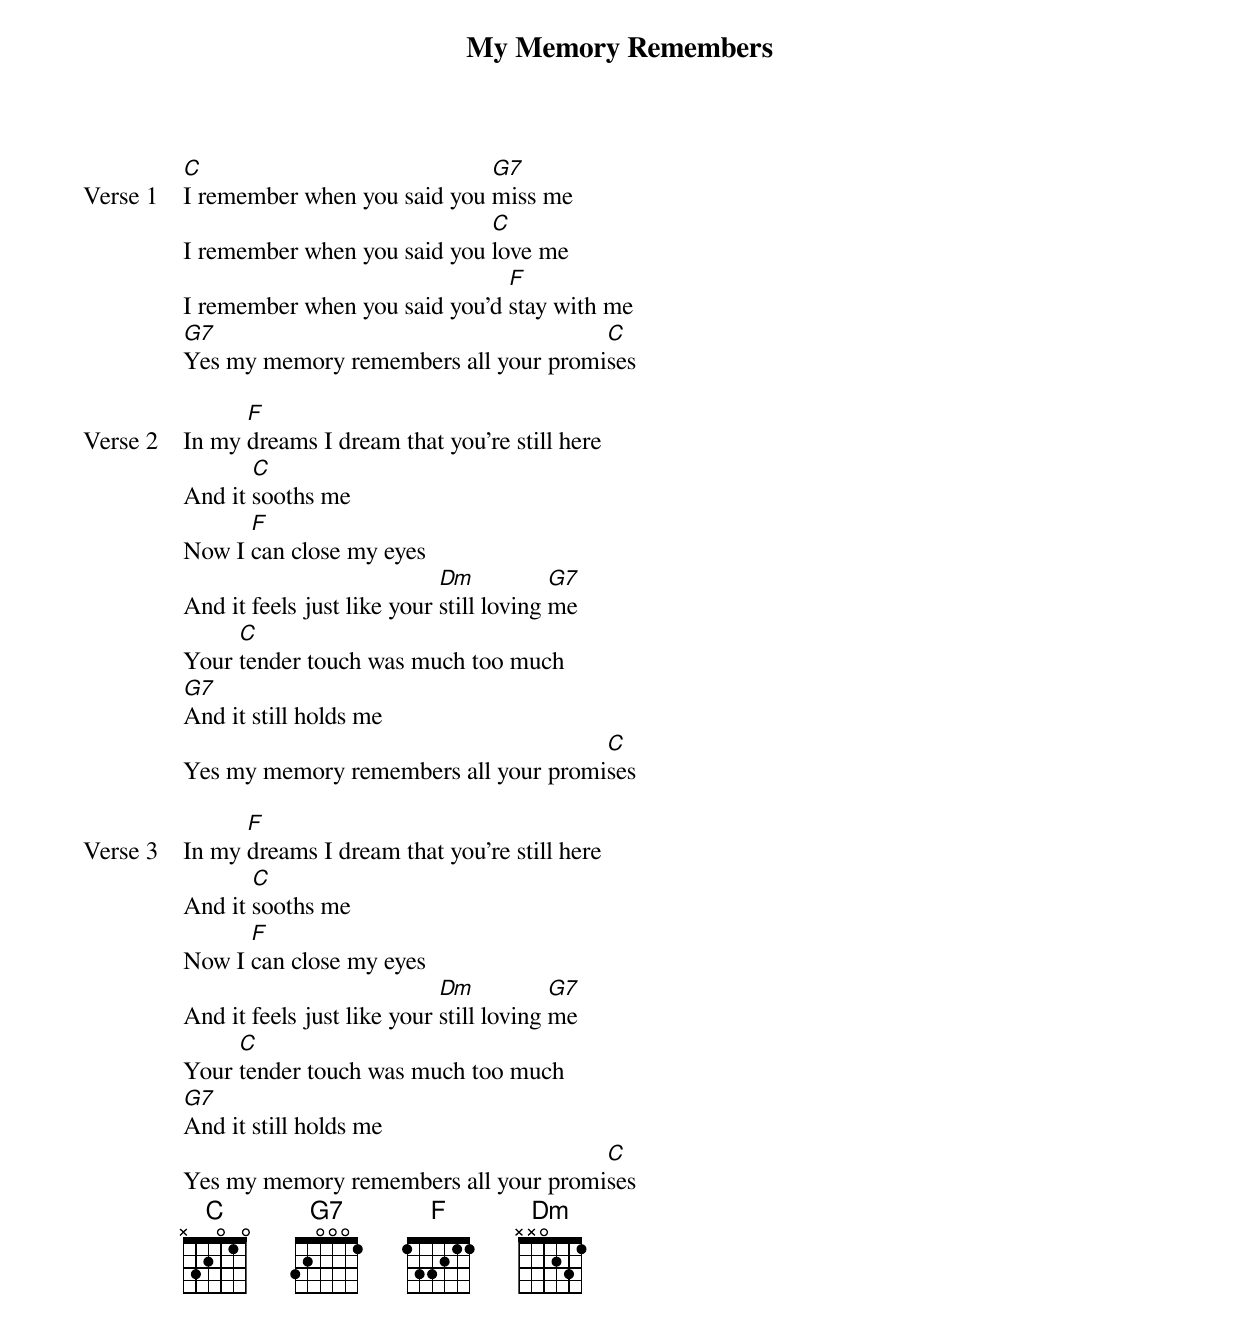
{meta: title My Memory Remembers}
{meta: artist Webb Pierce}

{start_of_verse: Verse 1}
[C]I remember when you said you [G7]miss me
I remember when you said you [C]love me
I remember when you said you'd [F]stay with me
[G7]Yes my memory remembers all your promi[C]ses
{end_of_verse}

{start_of_verse: Verse 2}
In my [F]dreams I dream that you're still here
And it [C]sooths me
Now I [F]can close my eyes
And it feels just like your [Dm]still loving [G7]me
Your [C]tender touch was much too much
[G7]And it still holds me
Yes my memory remembers all your promi[C]ses
{end_of_verse}

{start_of_verse: Verse 3}
In my [F]dreams I dream that you're still here
And it [C]sooths me
Now I [F]can close my eyes
And it feels just like your [Dm]still loving [G7]me
Your [C]tender touch was much too much
[G7]And it still holds me
Yes my memory remembers all your promi[C]ses
{end_of_verse}
